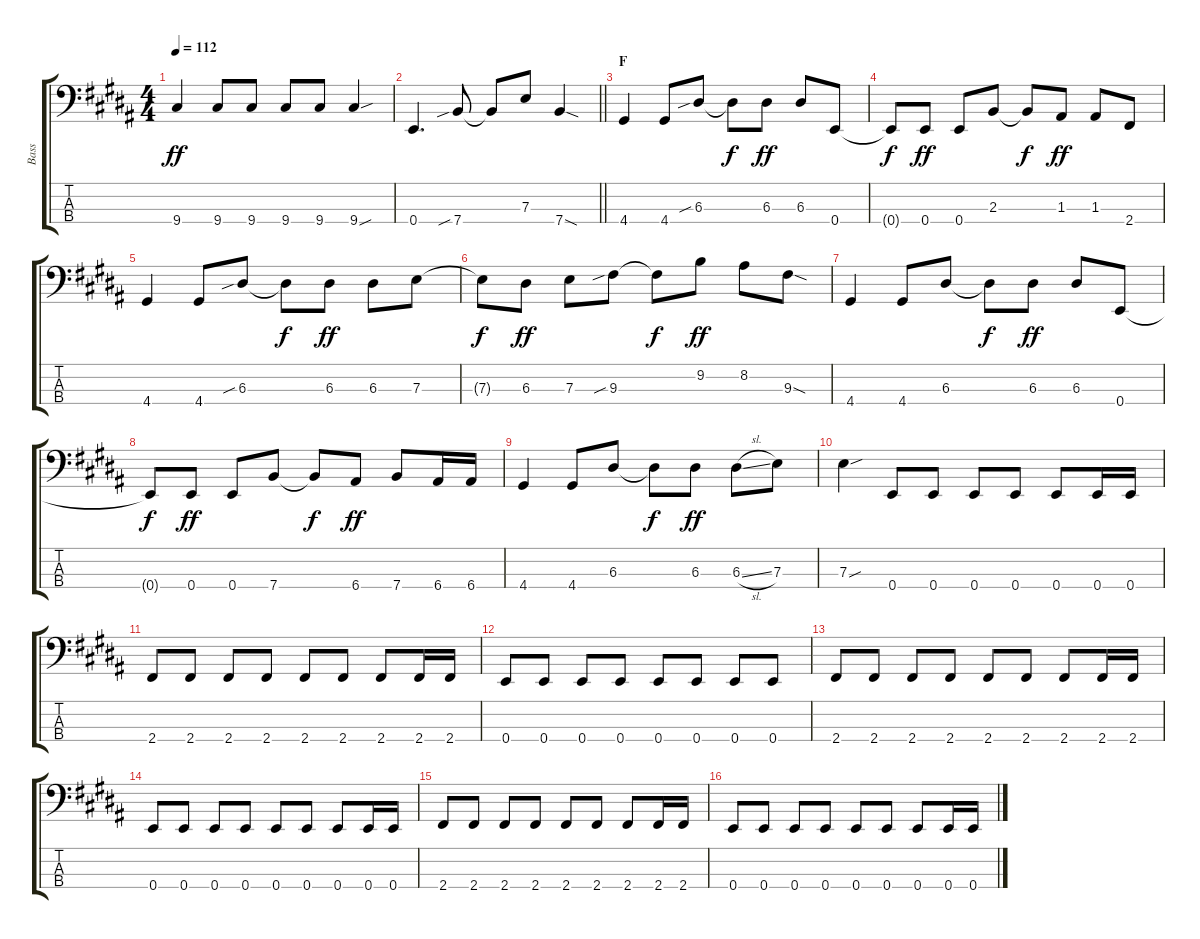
\track ("Bass" "Bass") {instrument electricbasspick}
\staff {score tabs}
\tuning (G2 D2 A1 E1) {hide}
\ts (4 4)
\tempo 112
\clef f4
\ks b
9.4.4{dy ff} 9.4.8 9.4.8 9.4.8 9.4.8 9.4{sou}.4 |
\barLineRight lightlight
0.4.4{d} 7.4{sib}.8 7.4{t}.8 7.3.8 7.4{sod}.4 |
\section ("" "F")
4.4.4 4.4.8 6.3{sib}.8 6.3{t}.8{dy f} 6.3.8{dy ff} 6.3.8 0.4.8 |
0.4{t}.8{dy f} 0.4.8{dy ff} 0.4.8 2.3.8 2.3{t}.8{dy f} 1.3.8{dy ff} 1.3.8 2.4.8 |
4.4.4 4.4.8 6.3{sib}.8 6.3{t}.8{dy f} 6.3.8{dy ff} 6.3.8 7.3.8 |
7.3{t}.8{dy f} 6.3.8{dy ff} 7.3.8 9.3{sib}.8 9.3{t}.8{dy f} 9.2.8{dy ff} 8.2.8 9.3{sod}.8 |
4.4.4 4.4.8 6.3.8 6.3{t}.8{dy f} 6.3.8{dy ff} 6.3.8 0.4.8 |
0.4{t}.8{dy f} 0.4.8{dy ff} 0.4.8 7.4.8 7.4{t}.8{dy f} 6.4.8{dy ff} 7.4.8 6.4.16 6.4.16 |
4.4.4 4.4.8 6.3.8 6.3{t}.8{dy f} 6.3.8{dy ff} 6.3{sl}.8 7.3.8 |
7.3{sou}.4 0.4.8 0.4.8 0.4.8 0.4.8 0.4.8 0.4.16 0.4.16 |
2.4.8 2.4.8 2.4.8 2.4.8 2.4.8 2.4.8 2.4.8 2.4.16 2.4.16 |
0.4.8 0.4.8 0.4.8 0.4.8 0.4.8 0.4.8 0.4.8 0.4.8 |
2.4.8 2.4.8 2.4.8 2.4.8 2.4.8 2.4.8 2.4.8 2.4.16 2.4.16 |
0.4.8 0.4.8 0.4.8 0.4.8 0.4.8 0.4.8 0.4.8 0.4.16 0.4.16 |
2.4.8 2.4.8 2.4.8 2.4.8 2.4.8 2.4.8 2.4.8 2.4.16 2.4.16 |
0.4.8 0.4.8 0.4.8 0.4.8 0.4.8 0.4.8 0.4.8 0.4.16 0.4.16
